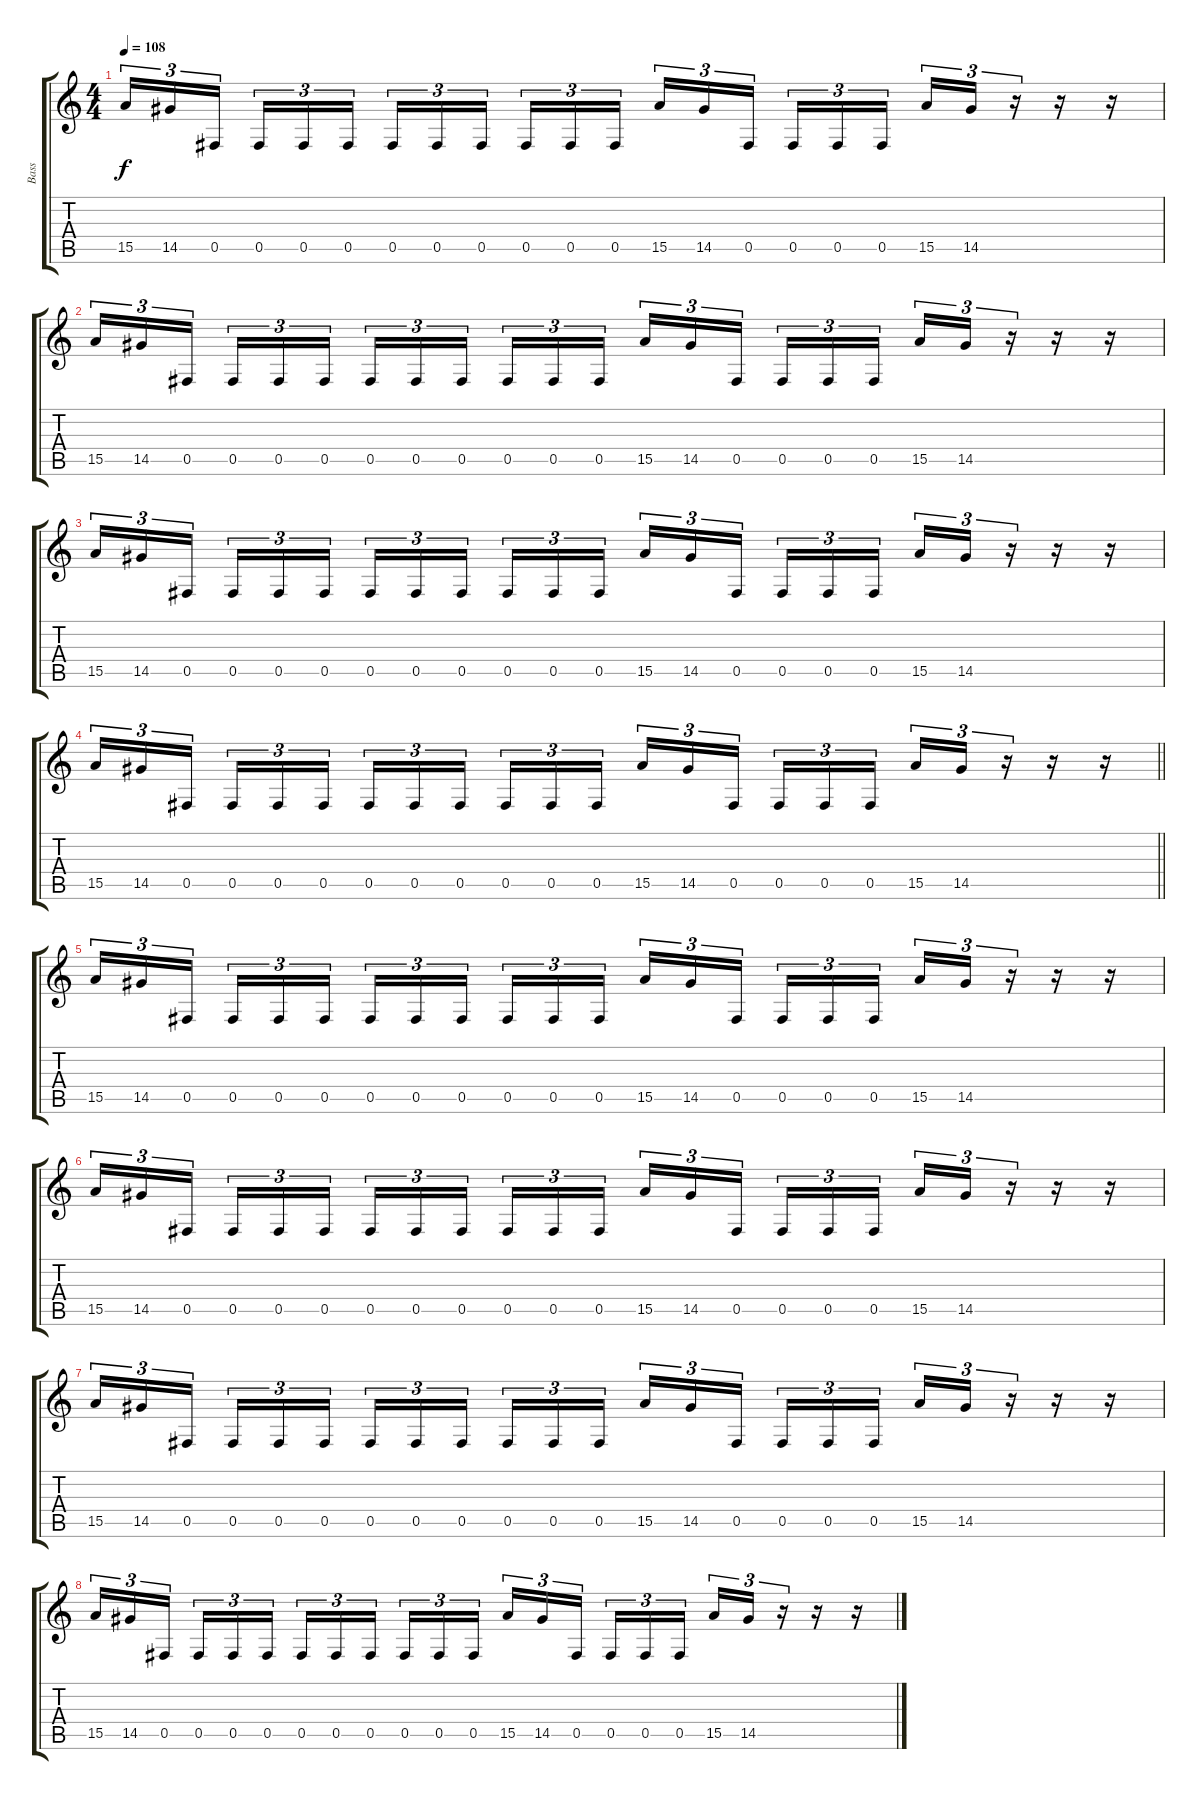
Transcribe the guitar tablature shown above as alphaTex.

\track ("Bass" "Bass") {instrument electricbasspick}
\staff {score tabs}
\tuning (Db4 Ab3 E3 B2 Gb2 B1) {hide}
\ts (4 4)
\tempo 108
\clef g2
\ks c
15.5.16{tu (3 2) dy f} 14.5.16{tu (3 2)} 0.5.16{tu (3 2) beam splitsecondary} 0.5.16{tu (3 2)} 0.5.16{tu (3 2)} 0.5.16{tu (3 2)} 0.5.16{tu (3 2)} 0.5.16{tu (3 2)} 0.5.16{tu (3 2) beam splitsecondary} 0.5.16{tu (3 2)} 0.5.16{tu (3 2)} 0.5.16{tu (3 2)} 15.5.16{tu (3 2)} 14.5.16{tu (3 2)} 0.5.16{tu (3 2) beam splitsecondary} 0.5.16{tu (3 2)} 0.5.16{tu (3 2)} 0.5.16{tu (3 2)} 15.5.16{tu (3 2)} 14.5.16{tu (3 2)} r.16{tu (3 2)} r.16 r.16 |
15.5.16{tu (3 2)} 14.5.16{tu (3 2)} 0.5.16{tu (3 2) beam splitsecondary} 0.5.16{tu (3 2)} 0.5.16{tu (3 2)} 0.5.16{tu (3 2)} 0.5.16{tu (3 2)} 0.5.16{tu (3 2)} 0.5.16{tu (3 2) beam splitsecondary} 0.5.16{tu (3 2)} 0.5.16{tu (3 2)} 0.5.16{tu (3 2)} 15.5.16{tu (3 2)} 14.5.16{tu (3 2)} 0.5.16{tu (3 2) beam splitsecondary} 0.5.16{tu (3 2)} 0.5.16{tu (3 2)} 0.5.16{tu (3 2)} 15.5.16{tu (3 2)} 14.5.16{tu (3 2)} r.16{tu (3 2)} r.16 r.16 |
15.5.16{tu (3 2)} 14.5.16{tu (3 2)} 0.5.16{tu (3 2) beam splitsecondary} 0.5.16{tu (3 2)} 0.5.16{tu (3 2)} 0.5.16{tu (3 2)} 0.5.16{tu (3 2)} 0.5.16{tu (3 2)} 0.5.16{tu (3 2) beam splitsecondary} 0.5.16{tu (3 2)} 0.5.16{tu (3 2)} 0.5.16{tu (3 2)} 15.5.16{tu (3 2)} 14.5.16{tu (3 2)} 0.5.16{tu (3 2) beam splitsecondary} 0.5.16{tu (3 2)} 0.5.16{tu (3 2)} 0.5.16{tu (3 2)} 15.5.16{tu (3 2)} 14.5.16{tu (3 2)} r.16{tu (3 2)} r.16 r.16 |
\barLineRight lightlight
15.5.16{tu (3 2)} 14.5.16{tu (3 2)} 0.5.16{tu (3 2) beam splitsecondary} 0.5.16{tu (3 2)} 0.5.16{tu (3 2)} 0.5.16{tu (3 2)} 0.5.16{tu (3 2)} 0.5.16{tu (3 2)} 0.5.16{tu (3 2) beam splitsecondary} 0.5.16{tu (3 2)} 0.5.16{tu (3 2)} 0.5.16{tu (3 2)} 15.5.16{tu (3 2)} 14.5.16{tu (3 2)} 0.5.16{tu (3 2) beam splitsecondary} 0.5.16{tu (3 2)} 0.5.16{tu (3 2)} 0.5.16{tu (3 2)} 15.5.16{tu (3 2)} 14.5.16{tu (3 2)} r.16{tu (3 2)} r.16 r.16 |
\section ("" "")
15.5.16{tu (3 2)} 14.5.16{tu (3 2)} 0.5.16{tu (3 2) beam splitsecondary} 0.5.16{tu (3 2)} 0.5.16{tu (3 2)} 0.5.16{tu (3 2)} 0.5.16{tu (3 2)} 0.5.16{tu (3 2)} 0.5.16{tu (3 2) beam splitsecondary} 0.5.16{tu (3 2)} 0.5.16{tu (3 2)} 0.5.16{tu (3 2)} 15.5.16{tu (3 2)} 14.5.16{tu (3 2)} 0.5.16{tu (3 2) beam splitsecondary} 0.5.16{tu (3 2)} 0.5.16{tu (3 2)} 0.5.16{tu (3 2)} 15.5.16{tu (3 2)} 14.5.16{tu (3 2)} r.16{tu (3 2)} r.16 r.16 |
15.5.16{tu (3 2)} 14.5.16{tu (3 2)} 0.5.16{tu (3 2) beam splitsecondary} 0.5.16{tu (3 2)} 0.5.16{tu (3 2)} 0.5.16{tu (3 2)} 0.5.16{tu (3 2)} 0.5.16{tu (3 2)} 0.5.16{tu (3 2) beam splitsecondary} 0.5.16{tu (3 2)} 0.5.16{tu (3 2)} 0.5.16{tu (3 2)} 15.5.16{tu (3 2)} 14.5.16{tu (3 2)} 0.5.16{tu (3 2) beam splitsecondary} 0.5.16{tu (3 2)} 0.5.16{tu (3 2)} 0.5.16{tu (3 2)} 15.5.16{tu (3 2)} 14.5.16{tu (3 2)} r.16{tu (3 2)} r.16 r.16 |
15.5.16{tu (3 2)} 14.5.16{tu (3 2)} 0.5.16{tu (3 2) beam splitsecondary} 0.5.16{tu (3 2)} 0.5.16{tu (3 2)} 0.5.16{tu (3 2)} 0.5.16{tu (3 2)} 0.5.16{tu (3 2)} 0.5.16{tu (3 2) beam splitsecondary} 0.5.16{tu (3 2)} 0.5.16{tu (3 2)} 0.5.16{tu (3 2)} 15.5.16{tu (3 2)} 14.5.16{tu (3 2)} 0.5.16{tu (3 2) beam splitsecondary} 0.5.16{tu (3 2)} 0.5.16{tu (3 2)} 0.5.16{tu (3 2)} 15.5.16{tu (3 2)} 14.5.16{tu (3 2)} r.16{tu (3 2)} r.16 r.16 |
15.5.16{tu (3 2)} 14.5.16{tu (3 2)} 0.5.16{tu (3 2) beam splitsecondary} 0.5.16{tu (3 2)} 0.5.16{tu (3 2)} 0.5.16{tu (3 2)} 0.5.16{tu (3 2)} 0.5.16{tu (3 2)} 0.5.16{tu (3 2) beam splitsecondary} 0.5.16{tu (3 2)} 0.5.16{tu (3 2)} 0.5.16{tu (3 2)} 15.5.16{tu (3 2)} 14.5.16{tu (3 2)} 0.5.16{tu (3 2) beam splitsecondary} 0.5.16{tu (3 2)} 0.5.16{tu (3 2)} 0.5.16{tu (3 2)} 15.5.16{tu (3 2)} 14.5.16{tu (3 2)} r.16{tu (3 2)} r.16 r.16
